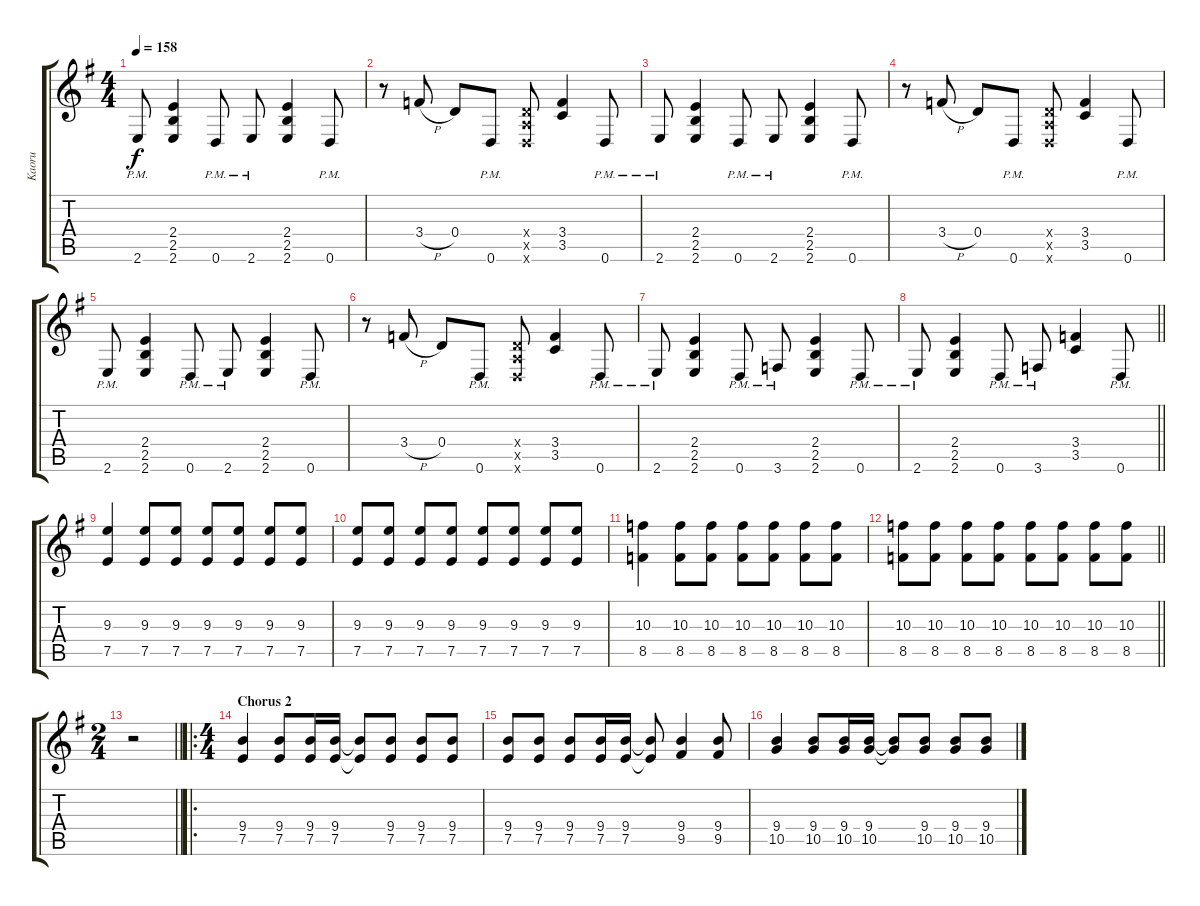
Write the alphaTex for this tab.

\track ("Kaoru" "Kaoru") {instrument distortionguitar}
\staff {score tabs}
\tuning (E4 B3 G3 D3 A2 D2) {hide}
\ts (4 4)
\tempo 158
\clef g2
\ks g
2.6{pm}.8{dy f} (2.4 2.5 2.6).4 0.6{pm}.8 2.6{pm}.8 (2.4 2.5 2.6).4 0.6{pm}.8 |
r.8 3.4{h}.8 0.4.8 0.6{pm}.8 (0.4{x} 0.5{x} 0.6{x}).8 (3.4 3.5).4 0.6{pm}.8 |
2.6{pm}.8 (2.4 2.5 2.6).4 0.6{pm}.8 2.6{pm}.8 (2.4 2.5 2.6).4 0.6{pm}.8 |
r.8 3.4{h}.8 0.4.8 0.6{pm}.8 (0.4{x} 0.5{x} 0.6{x}).8 (3.4 3.5).4 0.6{pm}.8 |
2.6{pm}.8 (2.4 2.5 2.6).4 0.6{pm}.8 2.6{pm}.8 (2.4 2.5 2.6).4 0.6{pm}.8 |
r.8 3.4{h}.8 0.4.8 0.6{pm}.8 (0.4{x} 0.5{x} 0.6{x}).8 (3.4 3.5).4 0.6{pm}.8 |
2.6{pm}.8 (2.4 2.5 2.6).4 0.6{pm}.8 3.6{pm}.8 (2.4 2.5 2.6).4 0.6{pm}.8 |
\barLineRight lightlight
2.6{pm}.8 (2.4 2.5 2.6).4 0.6{pm}.8 3.6{pm}.8 (3.4 3.5).4 0.6{pm}.8 |
(9.3 7.5).4 (9.3 7.5).8 (9.3 7.5).8 (9.3 7.5).8 (9.3 7.5).8 (9.3 7.5).8 (9.3 7.5).8 |
(9.3 7.5).8 (9.3 7.5).8 (9.3 7.5).8 (9.3 7.5).8 (9.3 7.5).8 (9.3 7.5).8 (9.3 7.5).8 (9.3 7.5).8 |
(10.3 8.5).4 (10.3 8.5).8 (10.3 8.5).8 (10.3 8.5).8 (10.3 8.5).8 (10.3 8.5).8 (10.3 8.5).8 |
\barLineRight lightlight
(10.3 8.5).8 (10.3 8.5).8 (10.3 8.5).8 (10.3 8.5).8 (10.3 8.5).8 (10.3 8.5).8 (10.3 8.5).8 (10.3 8.5).8 |
\ts (2 4)
\barLineRight lightlight
r.2 |
\ro
\ts (4 4)
\section ("" "Chorus 2")
(9.4 7.5).4 (9.4 7.5).8 (9.4 7.5).16 (9.4 7.5).16 (9.4{t} 7.5{t}).8 (9.4 7.5).8 (9.4 7.5).8 (9.4 7.5).8 |
(9.4 7.5).8 (9.4 7.5).8 (9.4 7.5).8 (9.4 7.5).16 (9.4 7.5).16 (9.4{t} 7.5{t}).8 (9.4 9.5).4 (9.4 9.5).8 |
(9.4 10.5).4 (9.4 10.5).8 (9.4 10.5).16 (9.4 10.5).16 (9.4{t} 10.5{t}).8 (9.4 10.5).8 (9.4 10.5).8 (9.4 10.5).8
